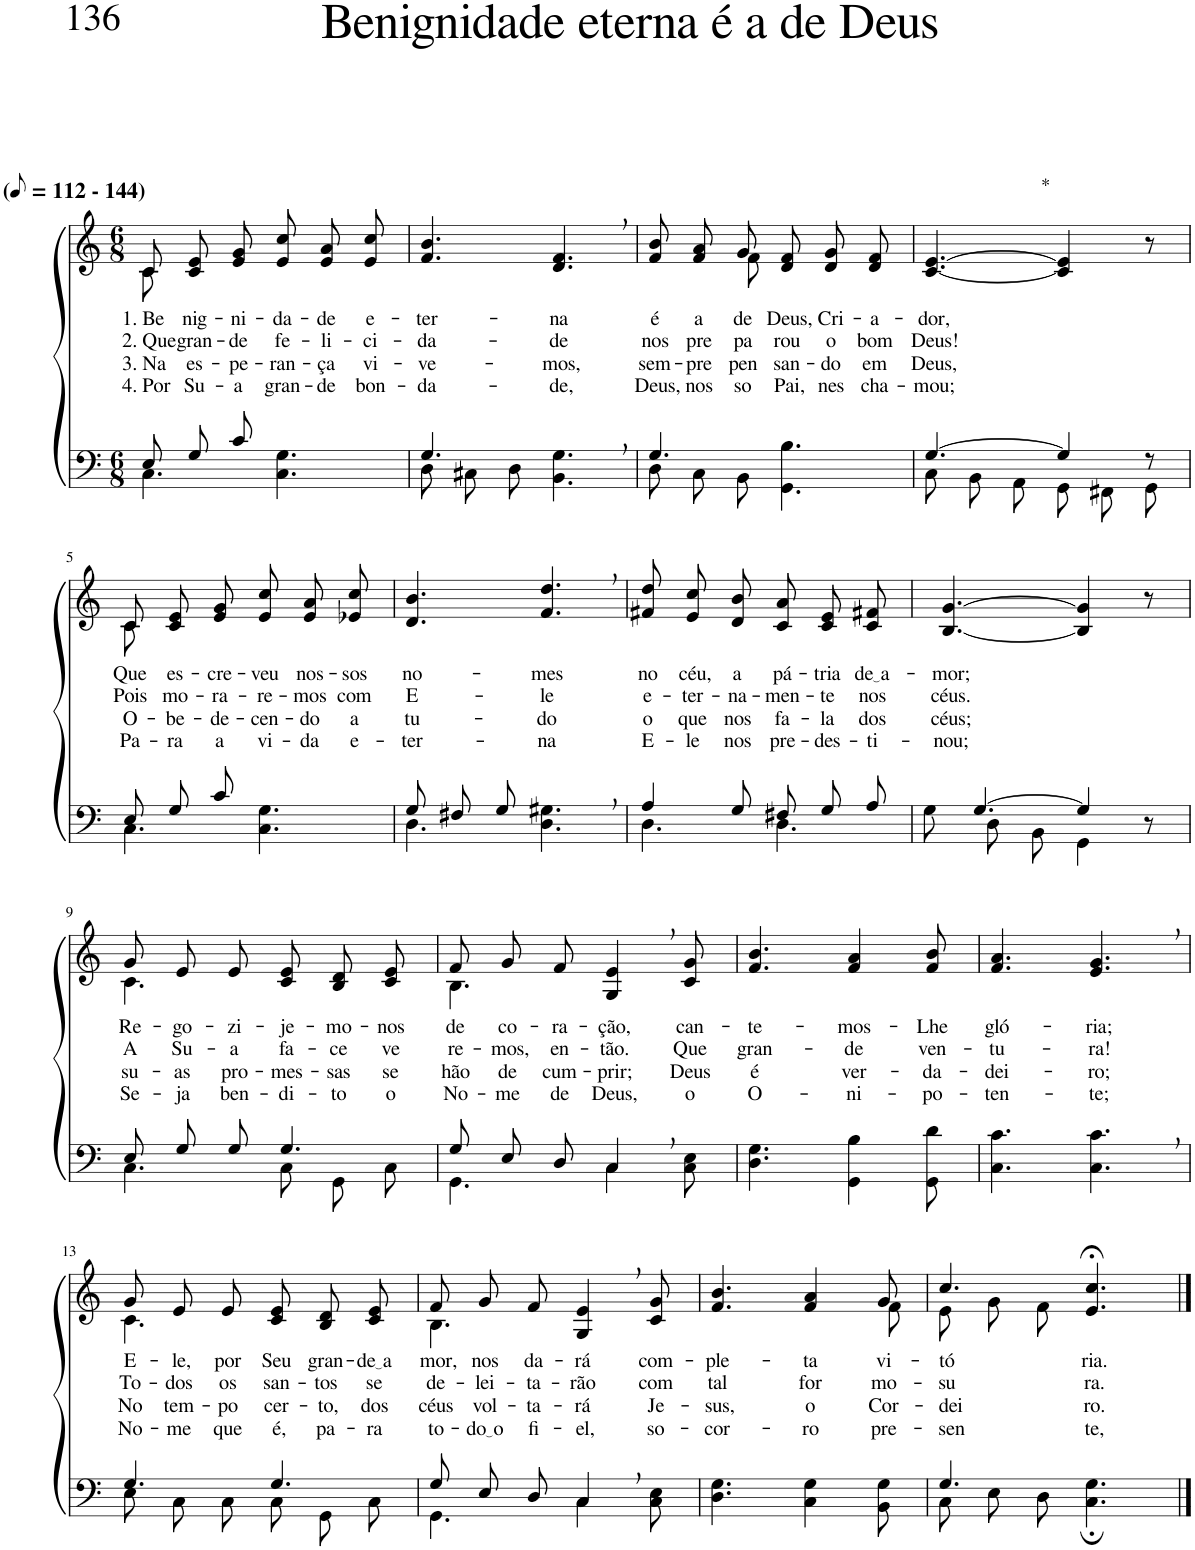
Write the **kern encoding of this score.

**kern	**kern	**text	**text	**text	**text
*part2	*part1	*part1	*part1	*part1	*part1
*staff2	*staff1	*staff1	*staff1	*staff1	*staff1
*I"Parte III e IV	*I"Parte I e II	*	*	*	*
*clefF4	*clefG2	*	*	*	*
*Trd-1c-2	*Trd-1c-2	*	*	*	*
*k[]	*k[]	*	*	*	*
*M6/8	*M6/8	*	*	*	*
*MM56	*MM56	*	*	*	*
=1	=1	=1	=1	=1	=1
*^	*^	*	*	*	*
!	!	!LO:TX:a:B:t=(	!	!	!	!	!
!	!	!LO:TX:a:B:t=- 144)	!	!	!	!	!
!	!	!	!	!LO:LY:b	!LO:LY:b	!LO:LY:b	!LO:LY:b
8E/L	4.C\	8c/L	8c\	1. Be-	2. Que	3. Na	4. Por
!	!	!	!	!LO:LY:b	!LO:LY:b	!LO:LY:b	!LO:LY:b
8G/	.	8c/ 8e/	2ryy	-nig-	gran-	es-	Su-
!	!	!	!	!LO:LY:b	!LO:LY:b	!LO:LY:b	!LO:LY:b
8c/J	.	8e/ 8g/J	.	-ni-	-de	-pe-	-a
!	!	!	!	!LO:LY:b	!LO:LY:b	!LO:LY:b	!LO:LY:b
4.ryy	4.C\ 4.G\	8e/ 8cc/L	.	-da-	fe-	-ran-	gran-
!	!	!	!	!LO:LY:b	!LO:LY:b	!LO:LY:b	!LO:LY:b
.	.	8e/ 8a/	.	-de	-li-	-ça	-de
!	!	!	!	!LO:LY:b	!LO:LY:b	!LO:LY:b	!LO:LY:b
.	.	8e/ 8cc/J	8ryy	e-	-ci-	vi-	bon-
=2	=2	=2	=2	=2	=2	=2	=2
!	!	!	!	!LO:LY:b	!LO:LY:b	!LO:LY:b	!LO:LY:b
*	*	*v	*v	*	*	*	*
4.G/	8D\L	4.f/ 4.b/	-ter-	-da-	-ve-	-da-
.	8C#X\	.	.	.	.	.
.	8D\J	.	.	.	.	.
!	!	!	!LO:LY:b	!LO:LY:b	!LO:LY:b	!LO:LY:b
4.ryy	4.BB\ 4.G\	4.d/, 4.f/,	-na	-de	-mos,	-de,
=3	=3	=3	=3	=3	=3	=3
!	!	!	!LO:LY:b	!LO:LY:b	!LO:LY:b	!LO:LY:b
*	*	*^	*	*	*	*
4.G/	8D\L	8f/ 8b/L	4ryy	é	nos	sem-	Deus,
!	!	!	!	!LO:LY:b	!LO:LY:b	!LO:LY:b	!LO:LY:b
.	8C\	8f/ 8a/	.	a	pre-	-pre	nos-
!	!	!	!	!LO:LY:b	!LO:LY:b	!LO:LY:b	!LO:LY:b
.	8BB\J	8g/J	8f\	de	-pa-	pen-	-so
!	!	!	!	!LO:LY:b	!LO:LY:b	!LO:LY:b	!LO:LY:b
4.ryy	4.GG\ 4.B\	8d/ 8f/L	4.ryy	Deus,	-rou	-san-	Pai,
!	!	!	!	!LO:LY:b	!LO:LY:b	!LO:LY:b	!LO:LY:b
.	.	8d/ 8g/	.	Cri-	o	-do	nes
!	!	!	!	!LO:LY:b	!LO:LY:b	!LO:LY:b	!LO:LY:b
.	.	8d/ 8f/J	.	-a-	bom	em	cha-
*	*	*v	*v	*	*	*	*
=4	=4	=4	=4	=4	=4	=4
!	!	!LO:TX:a:t=*	!	!	!	!
!	!	!	!LO:LY:b	!LO:LY:b	!LO:LY:b	!LO:LY:b
[4.G/	8C\L	[4.c/ [4.e/	-dor,	Deus!	Deus,	-mou;
.	8BB\	.	.	.	.	.
.	8AA\J	.	.	.	.	.
4G/]	8GG\L	4c/] 4e/]	.	.	.	.
.	8FF#X\	.	.	.	.	.
8r	8GG\J	8r	.	.	.	.
!!LO:LB:g=z
=5	=5	=5	=5	=5	=5	=5
!	!	!	!LO:LY:b	!LO:LY:b	!LO:LY:b	!LO:LY:b
*	*	*^	*	*	*	*
8E/L	4.C\	8c/L	8c\	Que	Pois	O-	Pa-
!	!	!	!	!LO:LY:b	!LO:LY:b	!LO:LY:b	!LO:LY:b
8G/	.	8c/ 8e/	2ryy	es-	mo-	-be-	-ra
!	!	!	!	!LO:LY:b	!LO:LY:b	!LO:LY:b	!LO:LY:b
8c/J	.	8e/ 8g/J	.	-cre-	-ra-	-de-	a
!	!	!	!	!LO:LY:b	!LO:LY:b	!LO:LY:b	!LO:LY:b
4.C\ 4.G\	4.ryy	8e/ 8cc/L	.	-veu	-re-	-cen-	vi-
!	!	!	!	!LO:LY:b	!LO:LY:b	!LO:LY:b	!LO:LY:b
.	.	8e/ 8a/	.	nos-	-mos	-do	-da
!	!	!	!	!LO:LY:b	!LO:LY:b	!LO:LY:b	!LO:LY:b
.	.	8e-X/ 8cc/J	8ryy	-sos	com	a	e-
=6	=6	=6	=6	=6	=6	=6	=6
!	!	!	!	!LO:LY:b	!LO:LY:b	!LO:LY:b	!LO:LY:b
*	*	*v	*v	*	*	*	*
8G/L	4.D\	4.d/ 4.b/	no-	E-	tu-	-ter-
8F#X/	.	.	.	.	.	.
8G/J	.	.	.	.	.	.
!	!	!	!LO:LY:b	!LO:LY:b	!LO:LY:b	!LO:LY:b
4.ryy	4.D\ 4.G#X\	4.f/, 4.dd/,	-mes	-le	-do	-na
=7	=7	=7	=7	=7	=7	=7
!	!	!	!LO:LY:b	!LO:LY:b	!LO:LY:b	!LO:LY:b
4A/	4.D\	8f#X/ 8dd/L	no	e-	o	E-
!	!	!	!LO:LY:b	!LO:LY:b	!LO:LY:b	!LO:LY:b
.	.	8e/ 8cc/	céu,	-ter-	que	-le
!	!	!	!LO:LY:b	!LO:LY:b	!LO:LY:b	!LO:LY:b
8G/	.	8d/ 8b/J	a	-na-	nos	nos
!	!	!	!LO:LY:b	!LO:LY:b	!LO:LY:b	!LO:LY:b
8F#X/L	4.D\	8c/ 8a/L	pá-	-men-	fa-	pre-
!	!	!	!LO:LY:b	!LO:LY:b	!LO:LY:b	!LO:LY:b
8G/	.	8c/ 8e/	-tria	-te	-la	-des-
!	!	!	!LO:LY:b	!LO:LY:b	!LO:LY:b	!LO:LY:b
8A/J	.	8c/ 8f#X/J	de a	nos	dos	-ti-
=8	=8	=8	=8	=8	=8	=8
!	!	!	!LO:LY:b	!LO:LY:b	!LO:LY:b	!LO:LY:b
[4.G/	8G\L	[4.B/ [4.g/	-mor;	céus.	céus;	-nou;
.	8D\J	.	.	.	.	.
.	8BB\	.	.	.	.	.
4G/]	4GG\	4B/] 4g/]	.	.	.	.
8r	8ryy	8r	.	.	.	.
!!LO:LB:g=z
=9	=9	=9	=9	=9	=9	=9
*	*	*^	*	*	*	*
!	!	!	!	!LO:LY:b	!LO:LY:b	!LO:LY:b	!LO:LY:b
8E/L	4.C\	8g/L	4.c\	Re-	A	su-	Se-
!	!	!	!	!LO:LY:b	!LO:LY:b	!LO:LY:b	!LO:LY:b
8G/	.	8e/	.	-go-	Su-	-as	-ja
!	!	!	!	!LO:LY:b	!LO:LY:b	!LO:LY:b	!LO:LY:b
8G/J	.	8e/J	.	-zi-	-a	pro-	ben-
!	!	!	!	!LO:LY:b	!LO:LY:b	!LO:LY:b	!LO:LY:b
4.G/	8C\L	8c/ 8e/L	4.ryy	-je-	fa-	-mes-	-di-
!	!	!	!	!LO:LY:b	!LO:LY:b	!LO:LY:b	!LO:LY:b
.	8GG\	8B/ 8d/	.	-mo-	-ce	-sas	-to
!	!	!	!	!LO:LY:b	!LO:LY:b	!LO:LY:b	!LO:LY:b
.	8C\J	8c/ 8e/J	.	-nos	ve-	se	o
=10	=10	=10	=10	=10	=10	=10	=10
!	!	!	!	!LO:LY:b	!LO:LY:b	!LO:LY:b	!LO:LY:b
8G/L	4.GG\	8f/L	4.B\	de	-re-	hão	No-
!	!	!	!	!LO:LY:b	!LO:LY:b	!LO:LY:b	!LO:LY:b
8E/	.	8g/	.	co-	-mos,	de	-me
!	!	!	!	!LO:LY:b	!LO:LY:b	!LO:LY:b	!LO:LY:b
8D/J	.	8f/J	.	-ra-	en-	cum-	de
!	!	!	!	!LO:LY:b	!LO:LY:b	!LO:LY:b	!LO:LY:b
4C,/	4C\	4G/, 4e/,	4.ryy	-ção,	-tão.	-prir;	Deus,
!	!	!	!	!LO:LY:b	!LO:LY:b	!LO:LY:b	!LO:LY:b
8ryy	8C\ 8E\	8c/ 8g/	.	can-	Que	Deus	o
*	*	*v	*v	*	*	*	*
=11	=11	=11	=11	=11	=11	=11
!	!	!	!LO:LY:b	!LO:LY:b	!LO:LY:b	!LO:LY:b
*v	*v	*	*	*	*	*
4.D\ 4.G\	4.f/ 4.b/	-te-	gran-	é	O-
!	!	!LO:LY:b	!LO:LY:b	!LO:LY:b	!LO:LY:b
4GG\ 4B\	4f/ 4a/	-mos-	-de	ver-	-ni-
!	!	!LO:LY:b	!LO:LY:b	!LO:LY:b	!LO:LY:b
8GG\ 8d\	8f/ 8b/	-Lhe	ven-	-da-	-po-
=12	=12	=12	=12	=12	=12
!	!	!LO:LY:b	!LO:LY:b	!LO:LY:b	!LO:LY:b
4.C\ 4.c\	4.f/ 4.a/	gló-	-tu-	-dei-	-ten-
!	!	!LO:LY:b	!LO:LY:b	!LO:LY:b	!LO:LY:b
4.C\, 4.c\,	4.e/, 4.g/,	-ria;	-ra!	-ro;	-te;
!!LO:LB:g=z
=13	=13	=13	=13	=13	=13
*^	*^	*	*	*	*
!	!	!	!	!LO:LY:b	!LO:LY:b	!LO:LY:b	!LO:LY:b
4.G/	8E\L	8g/L	4.c\	E-	To-	No	No-
!	!	!	!	!LO:LY:b	!LO:LY:b	!LO:LY:b	!LO:LY:b
.	8C\	8e/	.	-le,	-dos	tem-	-me
!	!	!	!	!LO:LY:b	!LO:LY:b	!LO:LY:b	!LO:LY:b
.	8C\J	8e/J	.	por	os	-po	que
!	!	!	!	!LO:LY:b	!LO:LY:b	!LO:LY:b	!LO:LY:b
4.G/	8C\L	8c/ 8e/L	4.ryy	Seu	san-	cer-	é,
!	!	!	!	!LO:LY:b	!LO:LY:b	!LO:LY:b	!LO:LY:b
.	8GG\	8B/ 8d/	.	gran-	-tos	-to,	pa-
!	!	!	!	!LO:LY:b	!LO:LY:b	!LO:LY:b	!LO:LY:b
.	8C\J	8c/ 8e/J	.	de a	se	dos	-ra
=14	=14	=14	=14	=14	=14	=14	=14
!	!	!	!	!LO:LY:b	!LO:LY:b	!LO:LY:b	!LO:LY:b
8G/L	4.GG\	8f/L	4.B\	mor,	de-	céus	to-
!	!	!	!	!LO:LY:b	!LO:LY:b	!LO:LY:b	!LO:LY:b
8E/	.	8g/	.	nos	-lei-	vol-	do o
!	!	!	!	!LO:LY:b	!LO:LY:b	!LO:LY:b	!LO:LY:b
8D/J	.	8f/J	.	da-	-ta-	-ta-	fi-
!	!	!	!	!LO:LY:b	!LO:LY:b	!LO:LY:b	!LO:LY:b
4C,/	4C\	4G/, 4e/,	4.ryy	-rá	-rão	-rá	-el,
!	!	!	!	!LO:LY:b	!LO:LY:b	!LO:LY:b	!LO:LY:b
8ryy	8C\ 8E\	8c/ 8g/	.	com-	com	Je-	so-
=15	=15	=15	=15	=15	=15	=15	=15
!	!	!	!	!LO:LY:b	!LO:LY:b	!LO:LY:b	!LO:LY:b
*v	*v	*	*	*	*	*	*
4.D\ 4.G\	4.f/ 4.b/	8ryy	-ple-	tal	-sus,	-cor-
!	!	!	!LO:LY:b	!LO:LY:b	!LO:LY:b	!LO:LY:b
*	*v	*v	*	*	*	*
4C\ 4G\	4f/ 4a/	-ta	for-	o	-ro
*	*^	*	*	*	*
!	!	!	!LO:LY:b	!LO:LY:b	!LO:LY:b	!LO:LY:b
8BB\ 8G\	8g/	8f\	vi-	-mo-	Cor-	pre-
=16	=16	=16	=16	=16	=16	=16
*^	*	*	*	*	*	*
!	!	!	!	!LO:LY:b	!LO:LY:b	!LO:LY:b	!LO:LY:b
4.G/	8C\L	4.cc/	8e\L	-tó-	-su-	-dei-	-sen-
.	8E\	.	8g\	.	.	.	.
.	8D\J	.	8f\J	.	.	.	.
!	!	!	!	!LO:LY:b	!LO:LY:b	!LO:LY:b	!LO:LY:b
4.ryy	4.C\; 4.G\;	4.e/;< 4.cc/;<	4.ryy	-ria.	-ra.	-ro.	-te,
*v	*v	*	*	*	*	*	*
*	*v	*v	*	*	*	*
==	==	==	==	==	==
*-	*-	*-	*-	*-	*-
